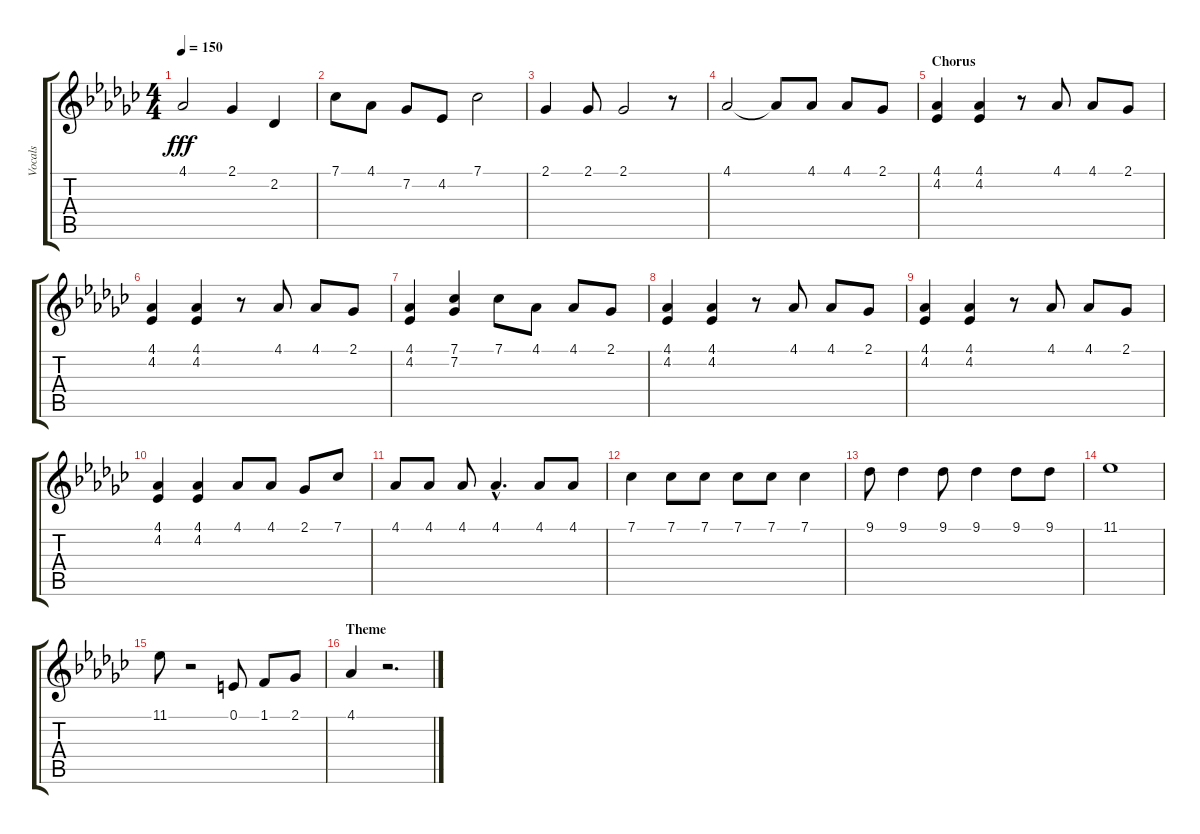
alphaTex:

\track ("Vocals" "Vocals") {instrument lead2sawtooth}
\staff {score tabs}
\tuning (E4 B3 G3 D3 A2 E2) {hide}
\ts (4 4)
\tempo 150
\clef g2
\ks gb
4.1.2{dy fff} 2.1.4 2.2.4 |
7.1.8 4.1.8 7.2.8 4.2.8 7.1.2 |
2.1.4 2.1.8 2.1.2 r.8 |
4.1.2 4.1{t}.8 4.1.8 4.1.8 2.1.8 |
\section ("" "Chorus")
(4.1 4.2).4 (4.1 4.2).4 r.8 4.1.8 4.1.8 2.1.8 |
(4.1 4.2).4 (4.1 4.2).4 r.8 4.1.8 4.1.8 2.1.8 |
(4.1 4.2).4 (7.1 7.2).4 7.1.8 4.1.8 4.1.8 2.1.8 |
(4.1 4.2).4 (4.1 4.2).4 r.8 4.1.8 4.1.8 2.1.8 |
(4.1 4.2).4 (4.1 4.2).4 r.8 4.1.8 4.1.8 2.1.8 |
(4.1 4.2).4 (4.1 4.2).4 4.1.8 4.1.8 2.1.8 7.1.8 |
4.1.8 4.1.8 4.1.8 4.1{hac}.4{d} 4.1.8 4.1.8 |
7.1.4 7.1.8 7.1.8 7.1.8 7.1.8 7.1.4 |
9.1.8 9.1.4 9.1.8 9.1.4 9.1.8 9.1.8 |
11.1.1 |
11.1.8 r.2 0.1.8 1.1.8 2.1.8 |
\section ("" "Theme")
4.1.4 r.2{d}
